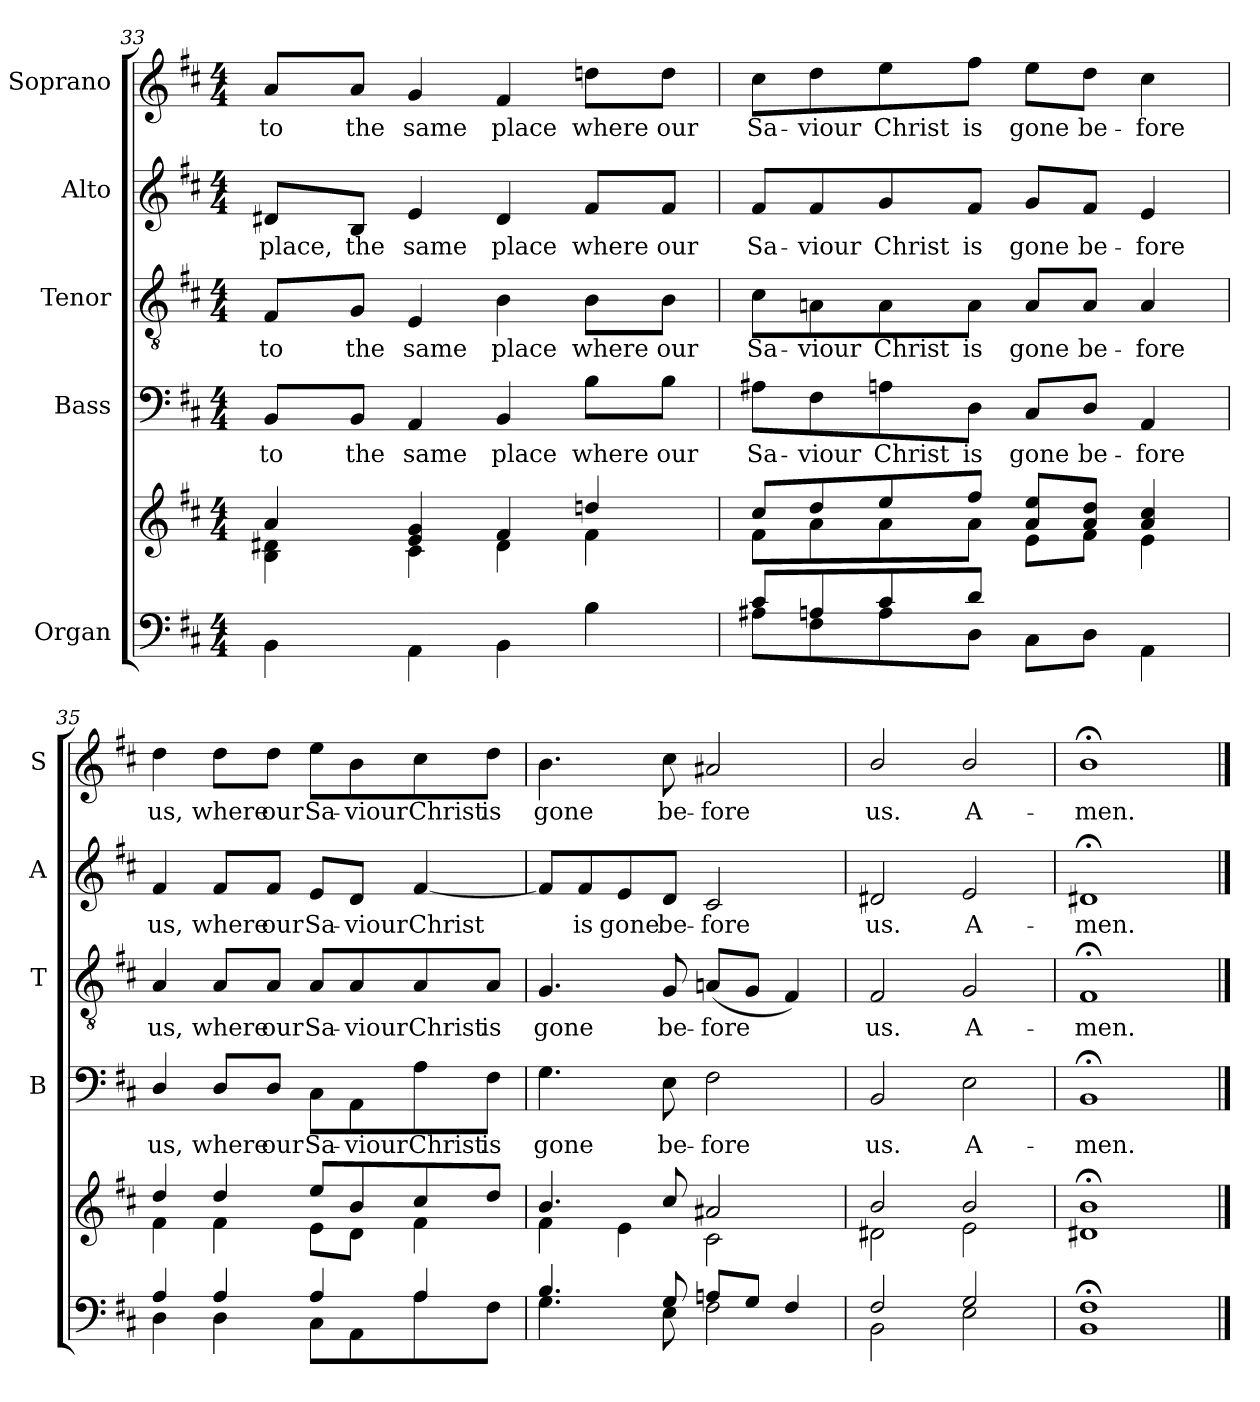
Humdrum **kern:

**kern	**kern	**kern	**text	**kern	**text	**kern	**text	**kern	**text
*part5	*part5	*part4	*part4	*part3	*part3	*part2	*part2	*part1	*part1
*staff6	*staff5	*staff4	*staff4	*staff3	*staff3	*staff2	*staff2	*staff1	*staff1
*I"Organ	*	*I"Bass	*	*I"Tenor	*	*I"Alto	*	*I"Soprano	*
*	*	*I'B	*	*I'T	*	*I'A	*	*I'S	*
*clefF4	*clefG2	*clefF4	*	*clefGv2	*	*clefG2	*	*clefG2	*
*k[f#c#]	*k[f#c#]	*k[f#c#]	*	*k[f#c#]	*	*k[f#c#]	*	*k[f#c#]	*
*D:	*D:	*D:	*	*D:	*	*D:	*	*D:	*
*M4/4	*M4/4	*M4/4	*	*M4/4	*	*M4/4	*	*M4/4	*
=33	=33	=33	=33	=33	=33	=33	=33	=33	=33
*^	*^	*	*	*	*	*	*	*	*
!	!	!	!	!	!LO:LY:b	!	!LO:LY:b	!	!LO:LY:b	!	!LO:LY:b
4BB\	2ryy	4a/	4B\ 4d#X\	8BB/L	-to	8F#/L	-to	8d#X/L	place,	8a/L	-to
!	!	!	!	!	!LO:LY:b	!	!LO:LY:b	!	!LO:LY:b	!	!LO:LY:b
.	.	.	.	8BB/J	the	8G/J	the	8B/J	the	8a/J	the
!	!	!	!	!	!LO:LY:b	!	!LO:LY:b	!	!LO:LY:b	!	!LO:LY:b
4AA\	.	4e/ 4g/	4c#i\	4AA/	same	4E/	same	4e/	same	4g/	same
!	!	!	!	!	!LO:LY:b	!	!LO:LY:b	!	!LO:LY:b	!	!LO:LY:b
4BB\	2ryy	4f#/	4d#\	4BB/	place	4B\	place	4d#/	place	4f#/	place
!	!	!	!	!	!LO:LY:b	!	!LO:LY:b	!	!LO:LY:b	!	!LO:LY:b
4B\	.	4ddn/	4f#\	8B\L	where	8B\L	where	8f#/L	where	8ddn\L	where
!	!	!	!	!	!LO:LY:b	!	!LO:LY:b	!	!LO:LY:b	!	!LO:LY:b
.	.	.	.	8B\J	our	8B\J	our	8f#/J	our	8dd\J	our
!!LO:LB:g=z
=34	=34	=34	=34	=34	=34	=34	=34	=34	=34	=34	=34
*	*	*	*	*	*	*	*	*	*	*MM90	*
!	!	!	!	!	!LO:LY:b	!	!LO:LY:b	!	!LO:LY:b	!	!LO:LY:b
8c#/L	8A#X\L	8cc#/L	8f#\L	8A#X\L	Sa-	8c#\L	Sa-	8f#/L	Sa-	8cc#\L	Sa-
!	!	!	!	!	!LO:LY:b	!	!LO:LY:b	!	!LO:LY:b	!	!LO:LY:b
8An/	8F#\	8dd/	8a\	8F#\	-viour	8An\	-viour	8f#/	-viour	8dd\	-viour
!	!	!	!	!	!LO:LY:b	!	!LO:LY:b	!	!LO:LY:b	!	!LO:LY:b
8c#/	8A\	8ee/	8a\	8An\	Christ	8A\	Christ	8g/	Christ	8ee\	Christ
!	!	!	!	!	!LO:LY:b	!	!LO:LY:b	!	!LO:LY:b	!	!LO:LY:b
8d/J	8D\J	8ff#/J	8a\J	8D\J	is	8A\J	is	8f#/J	is	8ff#\J	is
!	!	!	!	!	!LO:LY:b	!	!LO:LY:b	!	!LO:LY:b	!	!LO:LY:b
8C#\L	2ryy	8a/ 8ee/L	8e\L	8C#/L	gone	8A/L	gone	8g/L	gone	8ee\L	gone
!	!	!	!	!	!LO:LY:b	!	!LO:LY:b	!	!LO:LY:b	!	!LO:LY:b
8D\J	.	8a/ 8dd/J	8f#\J	8D/J	be-	8A/J	be-	8f#/J	be-	8dd\J	be-
!	!	!	!	!	!LO:LY:b	!	!LO:LY:b	!	!LO:LY:b	!	!LO:LY:b
4AA\	.	4a/ 4cc#/	4e\	4AA/	-fore	4A/	-fore	4e/	-fore	4cc#\	-fore
=35	=35	=35	=35	=35	=35	=35	=35	=35	=35	=35	=35
!	!	!	!	!	!LO:LY:b	!	!LO:LY:b	!	!LO:LY:b	!	!LO:LY:b
4A/	4D\	4dd/	4f#\	4D/	us,	4A/	us,	4f#/	us,	4dd\	us,
!	!	!	!	!	!LO:LY:b	!	!LO:LY:b	!	!LO:LY:b	!	!LO:LY:b
4A/	4D\	4dd/	4f#\	8D/L	where	8A/L	where	8f#/L	where	8dd\L	where
!	!	!	!	!	!LO:LY:b	!	!LO:LY:b	!	!LO:LY:b	!	!LO:LY:b
.	.	.	.	8D/J	our	8A/J	our	8f#/J	our	8dd\J	our
!	!	!	!	!	!LO:LY:b	!	!LO:LY:b	!	!LO:LY:b	!	!LO:LY:b
4A/	8C#\L	8ee/L	8e\L	8C#\L	Sa-	8A/L	Sa-	8e/L	Sa-	8ee\L	Sa-
!	!	!	!	!	!LO:LY:b	!	!LO:LY:b	!	!LO:LY:b	!	!LO:LY:b
.	8AA\	8b/	8d\J	8AA\	-viour	8A/	-viour	8d/J	-viour	8b\	-viour
*	*	*	*	*	*	*	*	*	*	*MM89	*
!	!	!	!	!	!LO:LY:b	!	!LO:LY:b	!	!LO:LY:b	!	!LO:LY:b
4A/	8A\	8cc#/	4f#\	8A\	Christ	8A/	Christ	[4f#/	Christ	8cc#\	Christ
*	*	*	*	*	*	*	*	*	*	*MM88	*
!	!	!	!	!	!LO:LY:b	!	!LO:LY:b	!	!	!	!LO:LY:b
.	8F#\J	8dd/J	.	8F#\J	is	8A/J	is	.	.	8dd\J	is
=36	=36	=36	=36	=36	=36	=36	=36	=36	=36	=36	=36
*	*	*	*	*	*	*	*	*	*	*MM87	*
!	!	!	!	!	!LO:LY:b	!	!LO:LY:b	!	!	!	!LO:LY:b
4.B/	4.G\	4.b/	4f#\	4.G\	gone	4.G/	gone	8f#/L]	.	4.b\	gone
!	!	!	!	!	!	!	!	!	!LO:LY:b	!	!
.	.	.	.	.	.	.	.	8f#/	is	.	.
!	!	!	!	!	!	!	!	!	!LO:LY:b	!	!
.	.	.	4e\	.	.	.	.	8e/	gone	.	.
*	*	*	*	*	*	*	*	*	*	*MM85	*
!	!	!	!	!	!LO:LY:b	!	!LO:LY:b	!	!LO:LY:b	!	!LO:LY:b
8G/	8E\	8cc#/	.	8E\	be-	8G/	be-	8d/J	be-	8cc#\	be-
*	*	*	*	*	*	*	*	*	*	*MM83	*
!	!	!	!	!	!LO:LY:b	!	!LO:LY:b	!	!LO:LY:b	!	!LO:LY:b
8Ani/L	2F#\	2a#X/	2c#\	2F#\	-fore	(<8An/L	-fore	2c#/	-fore	2a#X/	-fore
8G/J	.	.	.	.	.	8G/J	.	.	.	.	.
4F#/	.	.	.	.	.	4F#/)	.	.	.	.	.
=37	=37	=37	=37	=37	=37	=37	=37	=37	=37	=37	=37
*	*	*	*	*	*	*	*	*	*	*MM80	*
!	!	!	!	!	!LO:LY:b	!	!LO:LY:b	!	!LO:LY:b	!	!LO:LY:b
2F#/	2BB\	2b/	2d#X\	2BB/	us.	2F#/	us.	2d#X/	us.	2b/	us.
*	*	*	*	*	*	*	*	*	*	*MM77	*
!	!	!	!	!	!LO:LY:b	!	!LO:LY:b	!	!LO:LY:b	!	!LO:LY:b
2G/	2E\	2b/	2e\	2E\	A-	2G/	A-	2e/	A-	2b/	A-
=38	=38	=38	=38	=38	=38	=38	=38	=38	=38	=38	=38
*	*	*	*	*	*	*	*	*	*	*MM76	*
!	!	!	!	!	!LO:LY:b	!	!LO:LY:b	!	!LO:LY:b	!	!LO:LY:b
1F#;<	1BB	1b;<	1d#X	1BB;<	-men.	1F#;<	-men.	1d#X;<	-men.	1b;<	-men.
*v	*v	*	*	*	*	*	*	*	*	*	*
*	*v	*v	*	*	*	*	*	*	*	*
==	==	==	==	==	==	==	==	==	==
*-	*-	*-	*-	*-	*-	*-	*-	*-	*-
